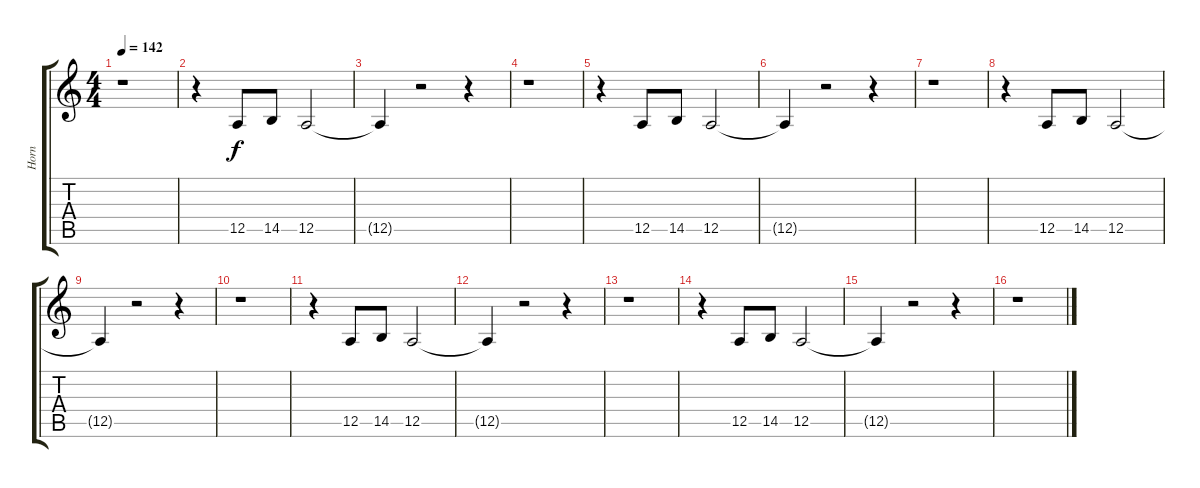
\track ("Horn" "Horn") {instrument bassoon}
\staff {score tabs}
\tuning (E4 B3 G3 D3 A2 E2) {hide}
\ts (4 4)
\tempo 142
\clef g2
\ks c
r.1{dy f} |
r.4 12.5.8 14.5.8 12.5.2 |
12.5{t}.4 r.2 r.4 |
r.1 |
r.4 12.5.8 14.5.8 12.5.2 |
12.5{t}.4 r.2 r.4 |
r.1 |
r.4 12.5.8 14.5.8 12.5.2 |
12.5{t}.4 r.2 r.4 |
r.1 |
r.4 12.5.8 14.5.8 12.5.2 |
12.5{t}.4 r.2 r.4 |
r.1 |
r.4 12.5.8 14.5.8 12.5.2 |
12.5{t}.4 r.2 r.4 |
r.1
